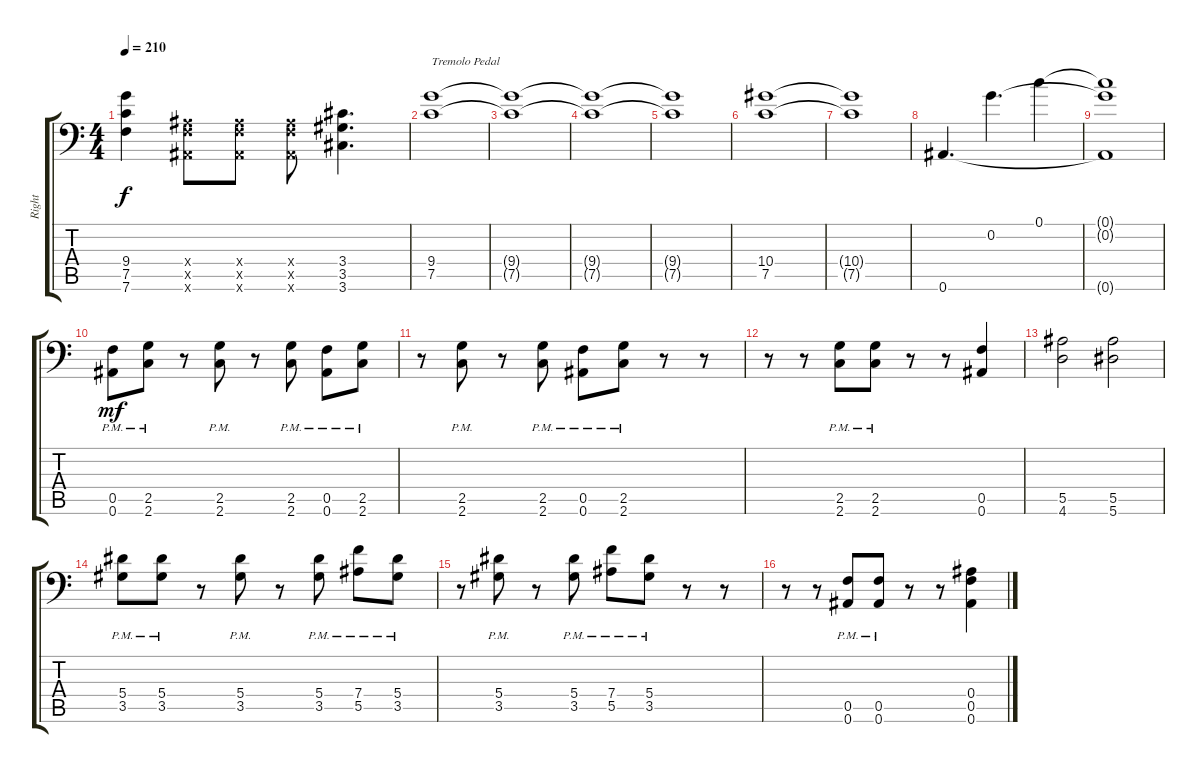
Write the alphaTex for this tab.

\track ("Right" "Right") {instrument distortionguitar}
\staff {score tabs}
\tuning (C4 G3 Eb3 Bb2 F2 Bb1) {hide}
\ts (4 4)
\tempo 210
\clef f4
\ks c
(9.4{t} 7.5{t} 7.6{t}).4{dy f} (0.4{x} 0.5{x} 0.6{x}).8 (0.4{x} 0.5{x} 0.6{x}).8 (0.4{x} 0.5{x} 0.6{x}).8 (3.4 3.5 3.6).4{d} |
(9.4 7.5).1{txt "Tremolo Pedal"} |
(9.4{t} 7.5{t}).1 |
(9.4{t} 7.5{t}).1 |
(9.4{t} 7.5{t}).1 |
(10.4 7.5).1 |
(10.4{t} 7.5{t}).1 |
0.6.4{d} 0.2.4{d} 0.1.4 |
(0.1{t} 0.2{t} 0.6{t}).1 |
(0.5{pm} 0.6{pm}).8{dy mf} (2.5{pm} 2.6{pm}).8 r.8 (2.5{pm} 2.6{pm}).8 r.8 (2.5{pm} 2.6{pm}).8 (0.5{pm} 0.6{pm}).8 (2.5{pm} 2.6{pm}).8 |
r.8 (2.5{pm} 2.6{pm}).8 r.8 (2.5{pm} 2.6{pm}).8 (0.5{pm} 0.6{pm}).8 (2.5{pm} 2.6{pm}).8 r.8 r.8 |
r.8 r.8 (2.5{pm} 2.6{pm}).8 (2.5{pm} 2.6{pm}).8 r.8 r.8 (0.5 0.6).4 |
(5.5 4.6).2 (5.5 5.6).2 |
(5.4{pm} 3.5{pm}).8 (5.4{pm} 3.5{pm}).8 r.8 (5.4{pm} 3.5{pm}).8 r.8 (5.4{pm} 3.5{pm}).8 (7.4{pm} 5.5{pm}).8 (5.4{pm} 3.5{pm}).8 |
r.8 (5.4{pm} 3.5{pm}).8 r.8 (5.4{pm} 3.5{pm}).8 (7.4{pm} 5.5{pm}).8 (5.4{pm} 3.5{pm}).8 r.8 r.8 |
r.8 r.8 (0.5{pm} 0.6{pm}).8 (0.5{pm} 0.6{pm}).8 r.8 r.8 (0.4 0.5 0.6).4
